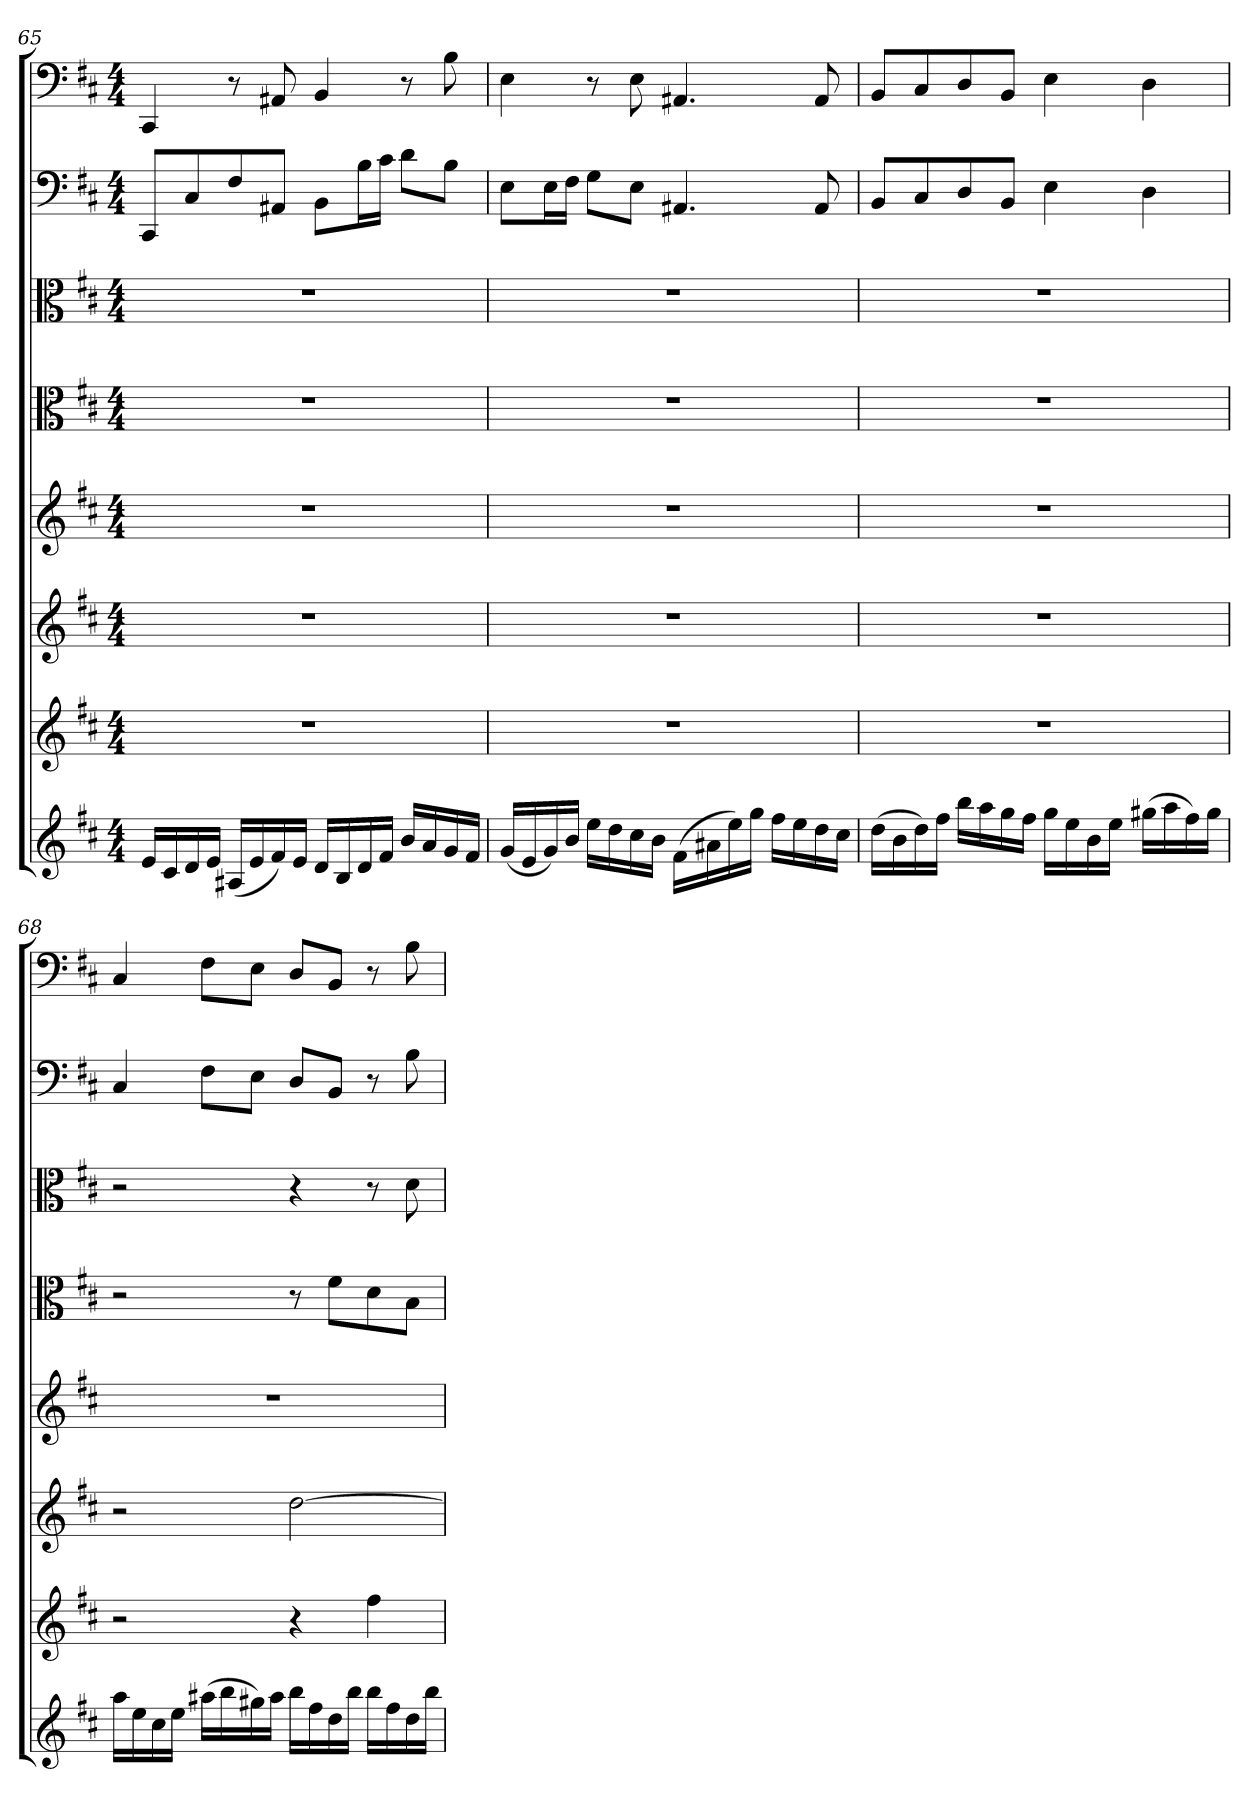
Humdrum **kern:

**kern	**kern	**kern	**kern	**kern	**kern	**kern	**kern
*part8	*part7	*part6	*part5	*part4	*part3	*part2	*part1
*staff8	*staff7	*staff6	*staff5	*staff4	*staff3	*staff2	*staff1
*clefG2	*clefG2	*clefG2	*clefG2	*clefC3	*clefC3	*clefF4	*clefF4
*k[f#c#]	*k[f#c#]	*k[f#c#]	*k[f#c#]	*k[f#c#]	*k[f#c#]	*k[f#c#]	*k[f#c#]
*b:	*b:	*b:	*b:	*b:	*b:	*b:	*b:
*M4/4	*M4/4	*M4/4	*M4/4	*M4/4	*M4/4	*M4/4	*M4/4
=65	=65	=65	=65	=65	=65	=65	=65
16e/LL	1r	1r	1r	1r	1r	8CC#/L	4CC#/
16c#/	.	.	.	.	.	.	.
16d/	.	.	.	.	.	8C#/	.
16e/JJ	.	.	.	.	.	.	.
(16A#X/LL	.	.	.	.	.	8F#/	8r
16e/	.	.	.	.	.	.	.
16f#/)	.	.	.	.	.	8AA#X/J	8AA#X/
16e/JJ	.	.	.	.	.	.	.
16d/LL	.	.	.	.	.	8BB\L	4BB/
16B/	.	.	.	.	.	.	.
16d/	.	.	.	.	.	16B\L	.
16f#/JJ	.	.	.	.	.	16c#\JJ	.
16b/LL	.	.	.	.	.	8d\L	8r
16a/	.	.	.	.	.	.	.
16g/	.	.	.	.	.	8B\J	8B\
16f#/JJ	.	.	.	.	.	.	.
=66	=66	=66	=66	=66	=66	=66	=66
(16g/LL	1r	1r	1r	1r	1r	8E\L	4E\
16e/	.	.	.	.	.	.	.
16g/)	.	.	.	.	.	16E\L	.
16b/JJ	.	.	.	.	.	16F#\JJ	.
16ee\LL	.	.	.	.	.	8G\L	8r
16dd\	.	.	.	.	.	.	.
16cc#\	.	.	.	.	.	8E\J	8E\
16b\JJ	.	.	.	.	.	.	.
(16f#\LL	.	.	.	.	.	4.AA#X/	4.AA#X/
16a#X\	.	.	.	.	.	.	.
16ee\)	.	.	.	.	.	.	.
16gg\JJ	.	.	.	.	.	.	.
16ff#\LL	.	.	.	.	.	.	.
16ee\	.	.	.	.	.	.	.
16dd\	.	.	.	.	.	8AA#/	8AA#/
16cc#\JJ	.	.	.	.	.	.	.
=67	=67	=67	=67	=67	=67	=67	=67
(16dd\LL	1r	1r	1r	1r	1r	8BB/L	8BB/L
16b\	.	.	.	.	.	.	.
16dd\)	.	.	.	.	.	8C#/	8C#/
16ff#\JJ	.	.	.	.	.	.	.
16bb\LL	.	.	.	.	.	8D/	8D/
16aa\	.	.	.	.	.	.	.
16gg\	.	.	.	.	.	8BB/J	8BB/J
16ff#\JJ	.	.	.	.	.	.	.
16gg\LL	.	.	.	.	.	4E\	4E\
16ee\	.	.	.	.	.	.	.
16b\	.	.	.	.	.	.	.
16ee\JJ	.	.	.	.	.	.	.
(16gg#X\LL	.	.	.	.	.	4D\	4D\
16aa\	.	.	.	.	.	.	.
16ff#\)	.	.	.	.	.	.	.
16gg#\JJ	.	.	.	.	.	.	.
=68	=68	=68	=68	=68	=68	=68	=68
16aa\LL	2r	2r	1r	2r	2r	4C#/	4C#/
16ee\	.	.	.	.	.	.	.
16cc#\	.	.	.	.	.	.	.
16ee\JJ	.	.	.	.	.	.	.
(16aa#X\LL	.	.	.	.	.	8F#\L	8F#\L
16bb\	.	.	.	.	.	.	.
16gg#X\)	.	.	.	.	.	8E\J	8E\J
16aa#\JJ	.	.	.	.	.	.	.
16bb\LL	4r	[2dd\	.	8r	4r	8D/L	8D/L
16ff#\	.	.	.	.	.	.	.
16dd\	.	.	.	8f#\L	.	8BB/J	8BB/J
16bb\JJ	.	.	.	.	.	.	.
16bb\LL	4ff#\	.	.	8d\	8r	8r	8r
16ff#\	.	.	.	.	.	.	.
16dd\	.	.	.	8B\J	8d\	8B\	8B\
16bb\JJ	.	.	.	.	.	.	.
=	=	=	=	=	=	=	=
*-	*-	*-	*-	*-	*-	*-	*-
